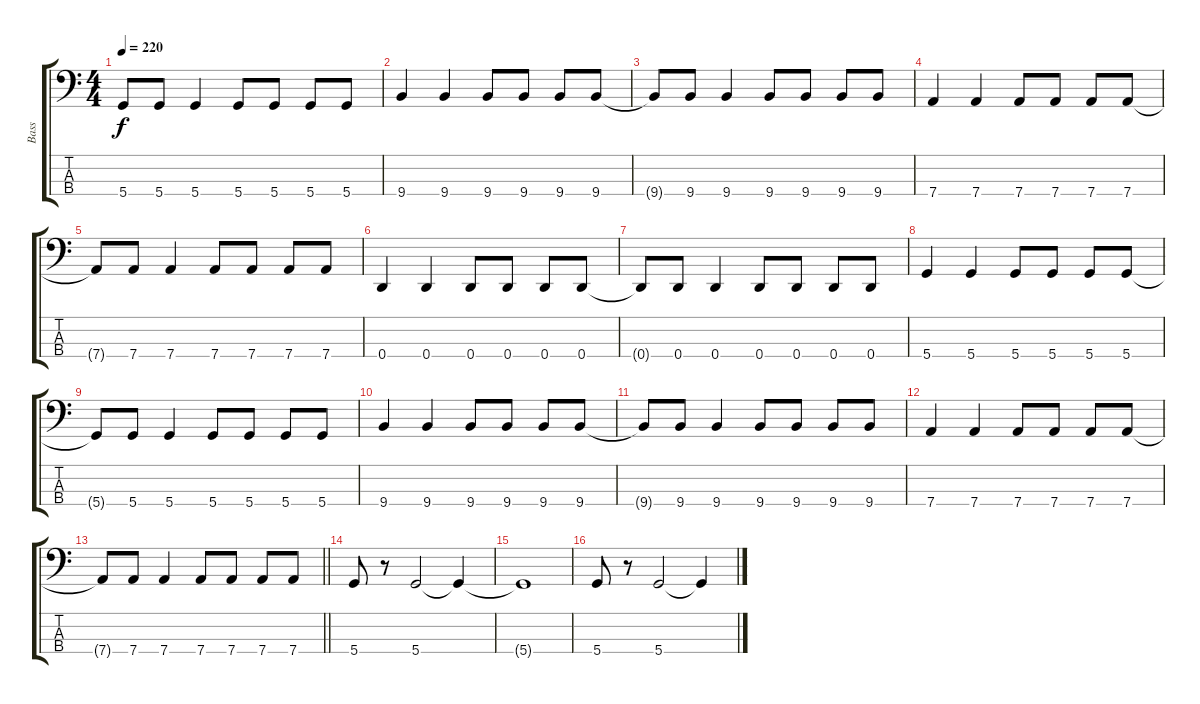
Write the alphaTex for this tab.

\track ("Bass" "Bass") {instrument electricbasspick}
\staff {score tabs}
\tuning (G2 D2 A1 D1) {hide}
\ts (4 4)
\tempo 220
\clef f4
\ks c
5.4{t}.8{dy f} 5.4.8 5.4.4 5.4.8 5.4.8 5.4.8 5.4.8 |
9.4.4 9.4.4 9.4.8 9.4.8 9.4.8 9.4.8 |
9.4{t}.8 9.4.8 9.4.4 9.4.8 9.4.8 9.4.8 9.4.8 |
7.4.4 7.4.4 7.4.8 7.4.8 7.4.8 7.4.8 |
7.4{t}.8 7.4.8 7.4.4 7.4.8 7.4.8 7.4.8 7.4.8 |
0.4.4 0.4.4 0.4.8 0.4.8 0.4.8 0.4.8 |
0.4{t}.8 0.4.8 0.4.4 0.4.8 0.4.8 0.4.8 0.4.8 |
5.4.4 5.4.4 5.4.8 5.4.8 5.4.8 5.4.8 |
5.4{t}.8 5.4.8 5.4.4 5.4.8 5.4.8 5.4.8 5.4.8 |
9.4.4 9.4.4 9.4.8 9.4.8 9.4.8 9.4.8 |
9.4{t}.8 9.4.8 9.4.4 9.4.8 9.4.8 9.4.8 9.4.8 |
7.4.4 7.4.4 7.4.8 7.4.8 7.4.8 7.4.8 |
\barLineRight lightlight
7.4{t}.8 7.4.8 7.4.4 7.4.8 7.4.8 7.4.8 7.4.8 |
5.4.8 r.8 5.4.2 5.4{t}.4 |
5.4{t}.1 |
5.4.8 r.8 5.4.2 5.4{t}.4
